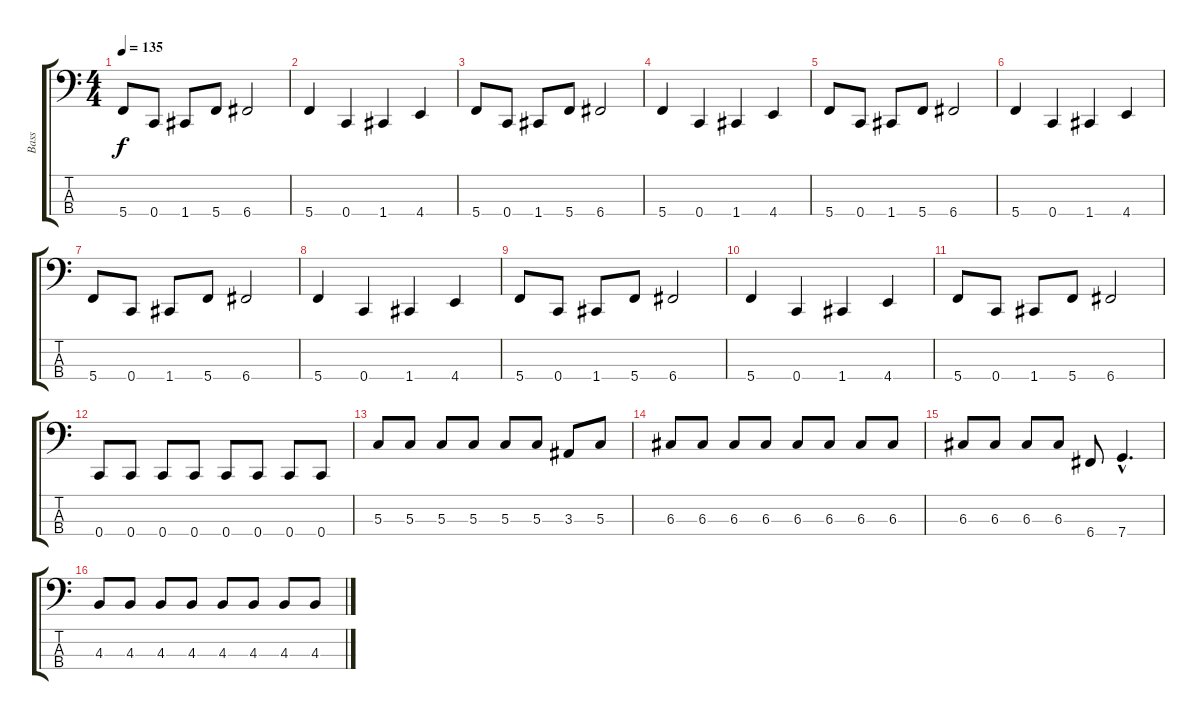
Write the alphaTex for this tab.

\track ("Bass" "Bass") {instrument electricbasspick}
\staff {score tabs}
\tuning (F2 C2 G1 C1) {hide}
\ts (4 4)
\tempo 135
\clef f4
\ks c
5.4.8{dy f} 0.4.8 1.4.8 5.4.8 6.4.2 |
5.4.4 0.4.4 1.4.4 4.4.4 |
5.4.8 0.4.8 1.4.8 5.4.8 6.4.2 |
5.4.4 0.4.4 1.4.4 4.4.4 |
5.4.8 0.4.8 1.4.8 5.4.8 6.4.2 |
5.4.4 0.4.4 1.4.4 4.4.4 |
5.4.8 0.4.8 1.4.8 5.4.8 6.4.2 |
5.4.4 0.4.4 1.4.4 4.4.4 |
5.4.8 0.4.8 1.4.8 5.4.8 6.4.2 |
5.4.4 0.4.4 1.4.4 4.4.4 |
5.4.8 0.4.8 1.4.8 5.4.8 6.4.2 |
0.4.8 0.4.8 0.4.8 0.4.8 0.4.8 0.4.8 0.4.8 0.4.8 |
5.3.8 5.3.8 5.3.8 5.3.8 5.3.8 5.3.8 3.3.8 5.3.8 |
6.3.8 6.3.8 6.3.8 6.3.8 6.3.8 6.3.8 6.3.8 6.3.8 |
6.3.8 6.3.8 6.3.8 6.3.8 6.4.8 7.4{hac}.4{d} |
4.3.8 4.3.8 4.3.8 4.3.8 4.3.8 4.3.8 4.3.8 4.3.8
